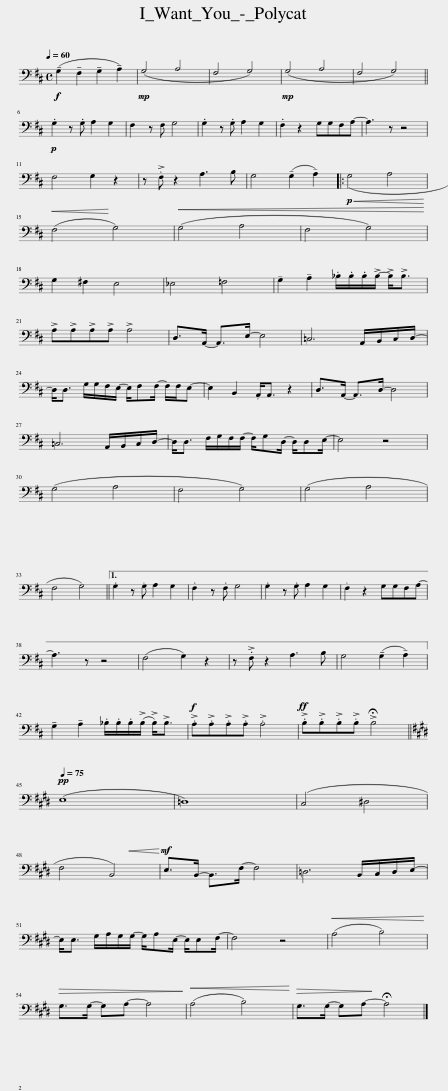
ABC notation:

X:1
L:1/8
Q:1/4=60
M:4/4
I:linebreak $
K:D
V:1 bass
V:1
!f! (!tenuto!G,2 !tenuto!F,2 !tenuto!G,2 !tenuto!A,2) |!mp! (G,4 A,4 | F,4 G,4) |!mp! (G,4 A,4 | F,4 G,4) ||$ %5
!p! .G,2 z .G, A,2 G,2 | F,2 z F, G,4 | .G,2 z .G, A,2 G,2 | .F,2 z2 G,G,F,A,- | A,3 z z4 |$ %10
 F,4 G,2 z2 | z !>!.F, z2 A,3 B, | G,4 (!tenuto!G,2 !tenuto!A,2) |:!p!!<(! (G,4 A,4)!<)! |$!<(! (F,4!<)! G,4) | %15
!<(! (G,4 A,4 | F,4 G,4)!<)! |$ G,2 ^F,2 E,4 | _E,4 =F,4 | !tenuto!G,2 !tenuto!A,2 ._B,/.B,/.B,/!>!B,/- !>!B,<!>!B, |$ %20
 !>!A,!>!A,!>!A,!>!A, !>!A,4 | D,>A,,- A,,>E,- E,4 | =C,6 A,,/B,,/C,/D,/- |$ D,<D, G,/G,/F,/E,/- E,/F,F,/- F,/F,/E,- | E,2 B,,2 .A,,<A,, z2 | %25
 D,>A,,- A,,>D,- D,4 |$ =C,6 A,,/B,,/C,/D,/- | D,<D, F,/G,/F,/F,/- F,/G,D,/- D,/D,E,/- | E,4 z4 |$ (G,4 A,4 | %30
 F,4 G,4) | (G,4 A,4 |$ F,4 G,4) ||1 .G,2 z .G, A,2 G,2 | .F,2 z .F, G,4 | %35
 .G,2 z .G, A,2 G,2 | .F,2 z2 G,G,F,A,- |$ A,3 z z4 | (F,4 G,2) z2 | z !>!.F, z2 A,3 B, | %40
 G,4 (!tenuto!G,2 !tenuto!A,2) ||$ !tenuto!G,2 !tenuto!A,2 ._B,/.B,/.B,/(!>!B,/ !>!B,<)!>!B, |!f! !>!.A,!>!.A,!>!.A,!>!.A, !>!.A,4 |!ff! !>!.B,!>!.B,!>!.B,!>!.B, !>!!fermata!B,4 ||$[K:E][Q:1/4=75]!pp! (E,8 | %45
 =D,8) | (C,4 ^D,4 |$!<(! F,4 B,,4)!<)! |!mf! E,>B,,- B,,>F,- F,4 | =D,6 B,,/C,/D,/E,/- |$ %50
 E,<E, G,/A,/G,/G,/- G,/A,E,/- E,/E,F,/- | F,4 z4 |!<(! (A,4 B,4)!<)! |$!>(! G,>G,- G,A,- A,4!>)! |!<(! (A,4 B,4)!<)! | %55
!>(! G,>G,- G,A,- !fermata!A,4!>)! |] %56
